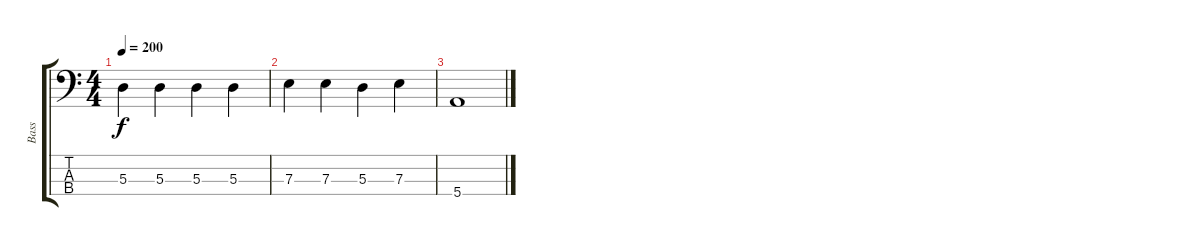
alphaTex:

\track ("Bass" "Bass") {instrument electricbasspick}
\staff {score tabs}
\tuning (G2 D2 A1 E1) {hide}
\ts (4 4)
\tempo 200
\clef f4
\ks c
5.3.4{dy f} 5.3.4 5.3.4 5.3.4 |
7.3.4 7.3.4 5.3.4 7.3.4 |
5.4.1
